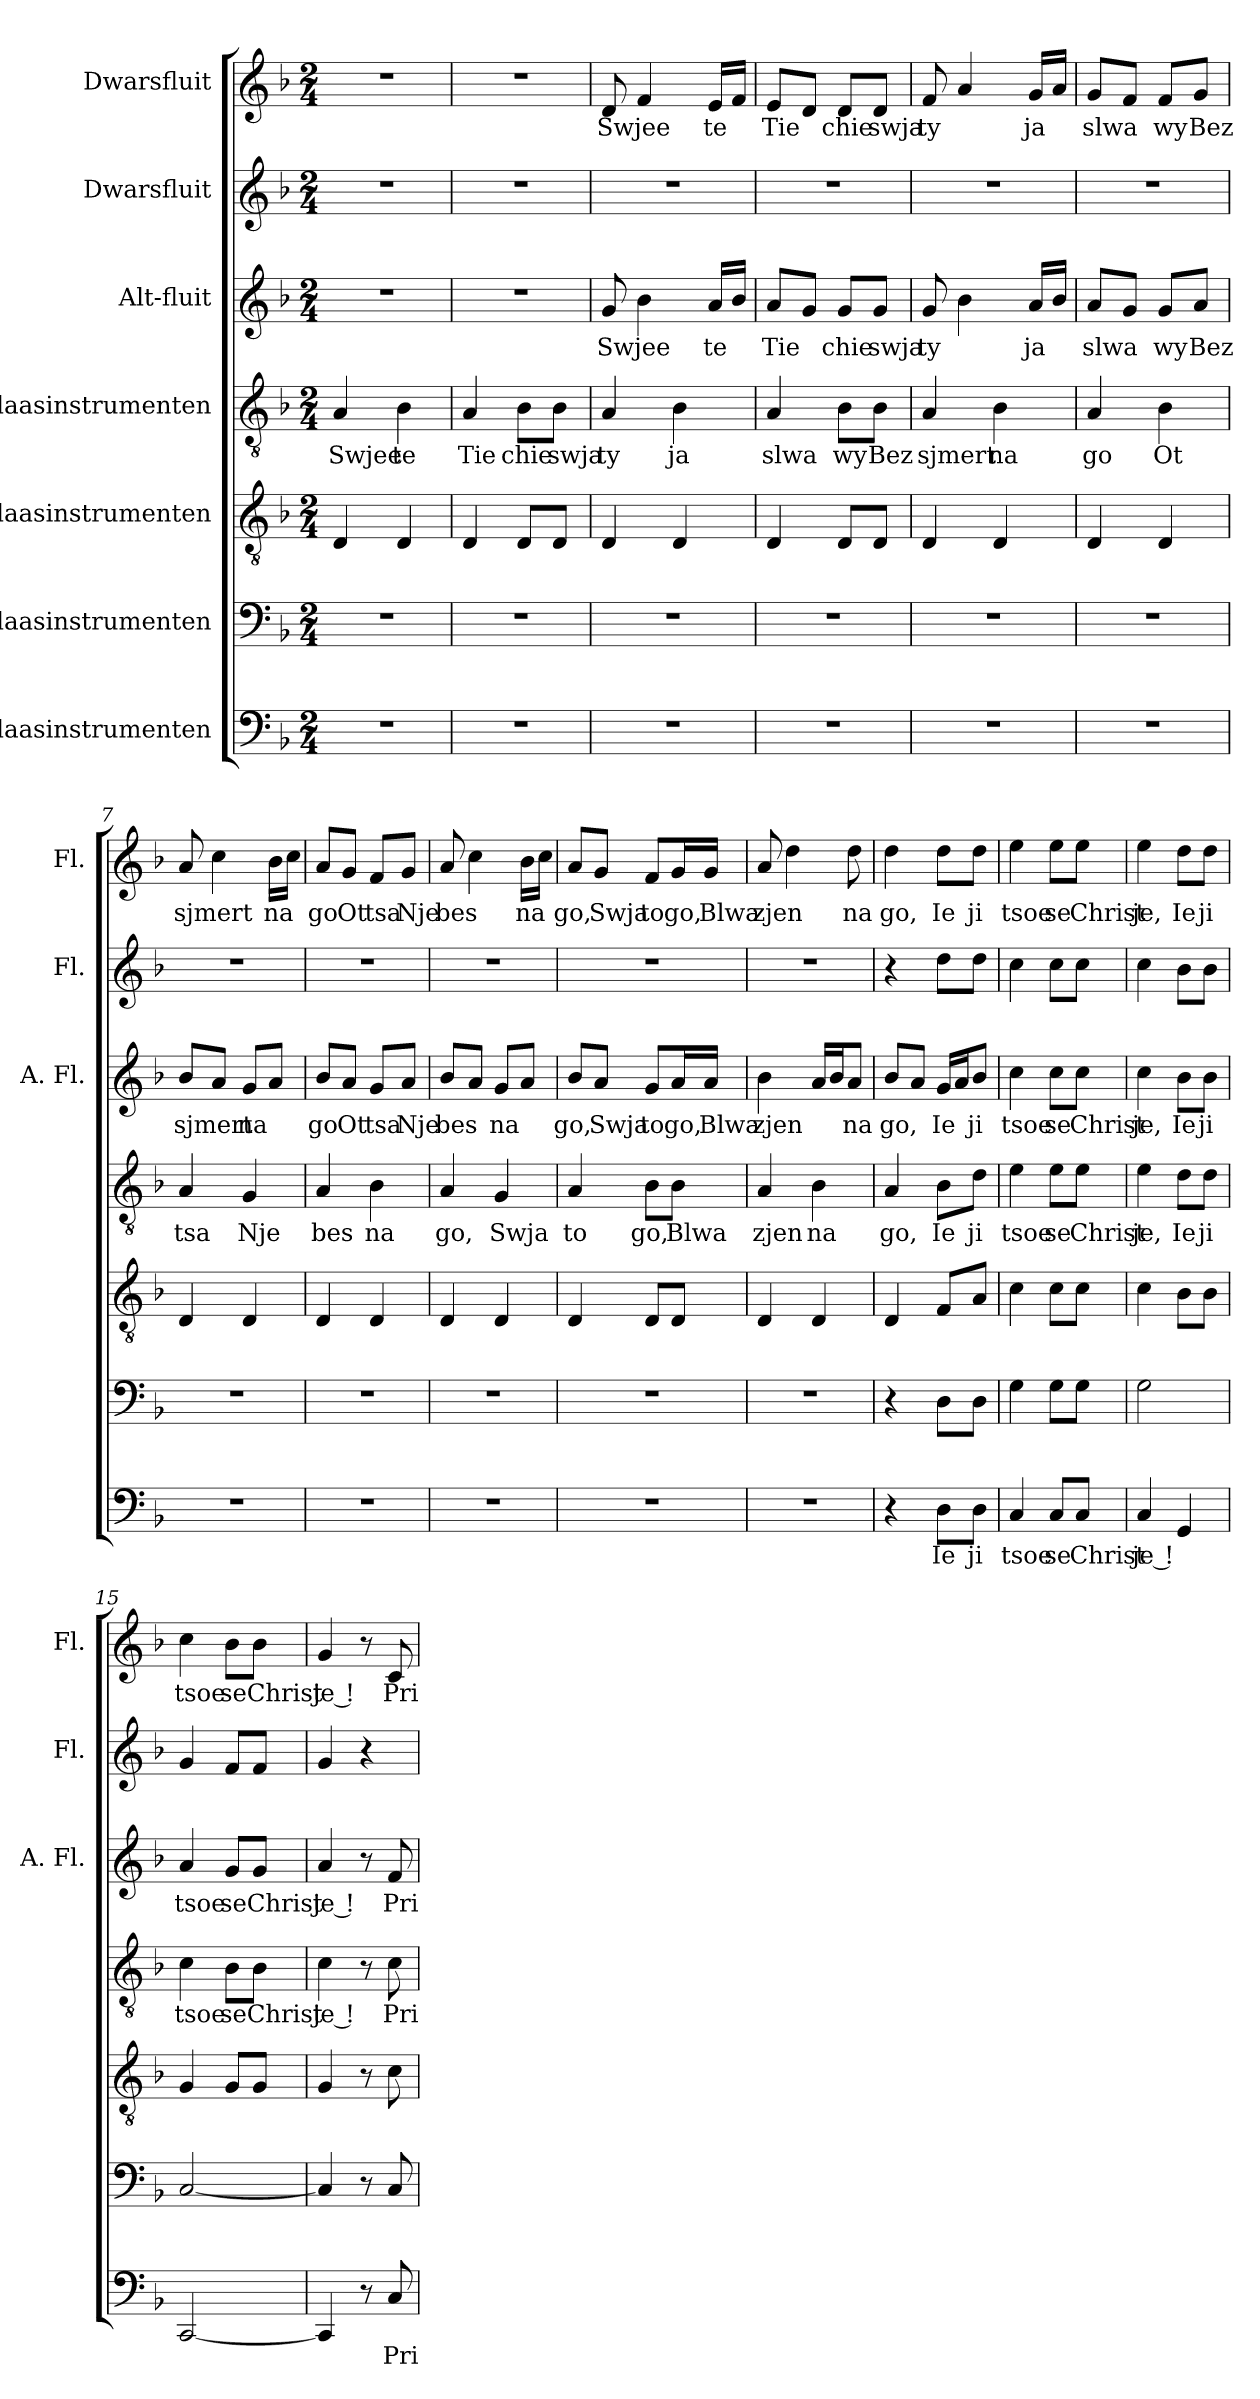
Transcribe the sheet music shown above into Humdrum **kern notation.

**kern	**text	**kern	**kern	**kern	**text	**kern	**text	**kern	**kern	**text
*part7	*part7	*part6	*part5	*part4	*part4	*part3	*part3	*part2	*part1	*part1
*staff7	*staff7	*staff6	*staff5	*staff4	*staff4	*staff3	*staff3	*staff2	*staff1	*staff1
*I"Blaasinstrumenten	*	*I"Blaasinstrumenten	*I"Blaasinstrumenten	*I"Blaasinstrumenten	*	*I"Alt-fluit	*	*I"Dwarsfluit	*I"Dwarsfluit	*
*	*	*	*	*	*	*I'A. Fl.	*	*I'Fl.	*I'Fl.	*
*clefF4	*	*clefF4	*clefGv2	*clefGv2	*	*clefG2	*	*clefG2	*clefG2	*
*	*	*	*	*	*	*ITrd3c5	*	*	*	*
*k[b-]	*	*k[b-]	*k[b-]	*k[b-]	*	*k[]	*	*k[b-]	*k[b-]	*
*M2/4	*	*M2/4	*M2/4	*M2/4	*	*M2/4	*	*M2/4	*M2/4	*
*MM42	*	*MM42	*MM42	*MM42	*	*MM42	*	*MM42	*MM42	*
=1	=1	=1	=1	=1	=1	=1	=1	=1	=1	=1
!	!	!	!	!	!LO:LY:b	!	!	!	!	!
2r	.	2r	4D/	4A/	Swjee	2r	.	2r	2r	.
!	!	!	!	!	!LO:LY:b	!	!	!	!	!
.	.	.	4D/	4B-\	te	.	.	.	.	.
=2	=2	=2	=2	=2	=2	=2	=2	=2	=2	=2
!	!	!	!	!	!LO:LY:b	!	!	!	!	!
2r	.	2r	4D/	4A/	Tie	2r	.	2r	2r	.
!	!	!	!	!	!LO:LY:b	!	!	!	!	!
.	.	.	8D/L	8B-\L	chie	.	.	.	.	.
!	!	!	!	!	!LO:LY:b	!	!	!	!	!
.	.	.	8D/J	8B-\J	swja	.	.	.	.	.
=3	=3	=3	=3	=3	=3	=3	=3	=3	=3	=3
!	!	!	!	!	!LO:LY:b	!	!LO:LY:b	!	!	!LO:LY:b
2r	.	2r	4D/	4A/	ty	8d/	Swjee	2r	8d/	Swjee
.	.	.	.	.	.	4f\	.	.	4f/	.
!	!	!	!	!	!LO:LY:b	!	!	!	!	!
.	.	.	4D/	4B-\	ja	.	.	.	.	.
!	!	!	!	!	!	!	!LO:LY:b	!	!	!LO:LY:b
.	.	.	.	.	.	16e/LL	te	.	16e/LL	te
.	.	.	.	.	.	16f/JJ	.	.	16f/JJ	.
=4	=4	=4	=4	=4	=4	=4	=4	=4	=4	=4
!	!	!	!	!	!LO:LY:b	!	!LO:LY:b	!	!	!LO:LY:b
2r	.	2r	4D/	4A/	slwa	8e/L	Tie	2r	8e/L	Tie
.	.	.	.	.	.	8d/J	.	.	8d/J	.
!	!	!	!	!	!LO:LY:b	!	!LO:LY:b	!	!	!LO:LY:b
.	.	.	8D/L	8B-\L	wy	8d/L	chie	.	8d/L	chie
!	!	!	!	!	!LO:LY:b	!	!LO:LY:b	!	!	!LO:LY:b
.	.	.	8D/J	8B-\J	Bez	8d/J	swja	.	8d/J	swja
=5	=5	=5	=5	=5	=5	=5	=5	=5	=5	=5
!	!	!	!	!	!LO:LY:b	!	!LO:LY:b	!	!	!LO:LY:b
2r	.	2r	4D/	4A/	sjmert	8d/	ty	2r	8f/	ty
.	.	.	.	.	.	4f\	.	.	4a/	.
!	!	!	!	!	!LO:LY:b	!	!	!	!	!
.	.	.	4D/	4B-\	na	.	.	.	.	.
!	!	!	!	!	!	!	!LO:LY:b	!	!	!LO:LY:b
.	.	.	.	.	.	16e/LL	ja	.	16g/LL	ja
.	.	.	.	.	.	16f/JJ	.	.	16a/JJ	.
!!LO:PB:g=z
=6	=6	=6	=6	=6	=6	=6	=6	=6	=6	=6
!	!	!	!	!	!LO:LY:b	!	!LO:LY:b	!	!	!LO:LY:b
2r	.	2r	4D/	4A/	go	8e/L	slwa	2r	8g/L	slwa
.	.	.	.	.	.	8d/J	.	.	8f/J	.
!	!	!	!	!	!LO:LY:b	!	!LO:LY:b	!	!	!LO:LY:b
.	.	.	4D/	4B-\	Ot	8d/L	wy	.	8f/L	wy
!	!	!	!	!	!	!	!LO:LY:b	!	!	!LO:LY:b
.	.	.	.	.	.	8e/J	Bez	.	8g/J	Bez
=7	=7	=7	=7	=7	=7	=7	=7	=7	=7	=7
!	!	!	!	!	!LO:LY:b	!	!LO:LY:b	!	!	!LO:LY:b
2r	.	2r	4D/	4A/	tsa	8f/L	sjmert	2r	8a/	sjmert
.	.	.	.	.	.	8e/J	.	.	4cc\	.
!	!	!	!	!	!LO:LY:b	!	!LO:LY:b	!	!	!
.	.	.	4D/	4G/	Nje	8d/L	na	.	.	.
!	!	!	!	!	!	!	!	!	!	!LO:LY:b
.	.	.	.	.	.	8e/J	.	.	16b-\LL	na
.	.	.	.	.	.	.	.	.	16cc\JJ	.
=8	=8	=8	=8	=8	=8	=8	=8	=8	=8	=8
!	!	!	!	!	!LO:LY:b	!	!LO:LY:b	!	!	!LO:LY:b
2r	.	2r	4D/	4A/	bes	8f/L	go	2r	8a/L	go
!	!	!	!	!	!	!	!LO:LY:b	!	!	!LO:LY:b
.	.	.	.	.	.	8e/J	Ot	.	8g/J	Ot
!	!	!	!	!	!LO:LY:b	!	!LO:LY:b	!	!	!LO:LY:b
.	.	.	4D/	4B-\	na	8d/L	tsa	.	8f/L	tsa
!	!	!	!	!	!	!	!LO:LY:b	!	!	!LO:LY:b
.	.	.	.	.	.	8e/J	Nje	.	8g/J	Nje
=9	=9	=9	=9	=9	=9	=9	=9	=9	=9	=9
!	!	!	!	!	!LO:LY:b	!	!LO:LY:b	!	!	!LO:LY:b
2r	.	2r	4D/	4A/	go,	8f/L	bes	2r	8a/	bes
.	.	.	.	.	.	8e/J	.	.	4cc\	.
!	!	!	!	!	!LO:LY:b	!	!LO:LY:b	!	!	!
.	.	.	4D/	4G/	Swja	8d/L	na	.	.	.
!	!	!	!	!	!	!	!	!	!	!LO:LY:b
.	.	.	.	.	.	8e/J	.	.	16b-\LL	na
.	.	.	.	.	.	.	.	.	16cc\JJ	.
=10	=10	=10	=10	=10	=10	=10	=10	=10	=10	=10
!	!	!	!	!	!LO:LY:b	!	!LO:LY:b	!	!	!LO:LY:b
2r	.	2r	4D/	4A/	to	8f/L	go,	2r	8a/L	go,
!	!	!	!	!	!	!	!LO:LY:b	!	!	!LO:LY:b
.	.	.	.	.	.	8e/J	Swja	.	8g/J	Swja
!	!	!	!	!	!LO:LY:b	!	!LO:LY:b	!	!	!LO:LY:b
.	.	.	8D/L	8B-\L	go,	8d/L	to	.	8f/L	to
!	!	!	!	!	!LO:LY:b	!	!LO:LY:b	!	!	!LO:LY:b
.	.	.	8D/J	8B-\J	Blwa	16e/L	go,	.	16g/L	go,
!	!	!	!	!	!	!	!LO:LY:b	!	!	!LO:LY:b
.	.	.	.	.	.	16e/JJ	Blwa	.	16g/JJ	Blwa
!!LO:PB:g=z
=11	=11	=11	=11	=11	=11	=11	=11	=11	=11	=11
!	!	!	!	!	!LO:LY:b	!	!LO:LY:b	!	!	!LO:LY:b
2r	.	2r	4D/	4A/	zjen	4f\	zjen	2r	8a/	zjen
.	.	.	.	.	.	.	.	.	4dd\	.
!	!	!	!	!	!LO:LY:b	!	!	!	!	!
.	.	.	4D/	4B-\	na	16e/LL	.	.	.	.
.	.	.	.	.	.	16f/J	.	.	.	.
!	!	!	!	!	!	!	!LO:LY:b	!	!	!LO:LY:b
.	.	.	.	.	.	8e/J	na	.	8dd\	na
=12	=12	=12	=12	=12	=12	=12	=12	=12	=12	=12
!	!	!	!	!	!LO:LY:b	!	!LO:LY:b	!	!	!LO:LY:b
4r	.	4r	4D/	4A/	go,	8f/L	go,	4r	4dd\	go,
.	.	.	.	.	.	8e/J	.	.	.	.
!	!LO:LY:b	!	!	!	!LO:LY:b	!	!LO:LY:b	!	!	!LO:LY:b
8D\L	Ie	8D\L	8F/L	8B-\L	Ie	16d/LL	Ie	8dd\L	8dd\L	Ie
.	.	.	.	.	.	16e/J	.	.	.	.
!	!LO:LY:b	!	!	!	!LO:LY:b	!	!LO:LY:b	!	!	!LO:LY:b
8D\J	ji	8D\J	8A/J	8d\J	ji	8f/J	ji	8dd\J	8dd\J	ji
=13	=13	=13	=13	=13	=13	=13	=13	=13	=13	=13
!	!LO:LY:b	!	!	!	!LO:LY:b	!	!LO:LY:b	!	!	!LO:LY:b
4C/	tsoe	4G\	4c\	4e\	tsoe	4g\	tsoe	4cc\	4ee\	tsoe
!	!LO:LY:b	!	!	!	!LO:LY:b	!	!LO:LY:b	!	!	!LO:LY:b
8C/L	se	8G\L	8c\L	8e\L	se	8g\L	se	8cc\L	8ee\L	se
!	!LO:LY:b	!	!	!	!LO:LY:b	!	!LO:LY:b	!	!	!LO:LY:b
8C/J	Christ	8G\J	8c\J	8e\J	Christ	8g\J	Christ	8cc\J	8ee\J	Christ
=14	=14	=14	=14	=14	=14	=14	=14	=14	=14	=14
!	!LO:LY:b	!	!	!	!LO:LY:b	!	!LO:LY:b	!	!	!LO:LY:b
4C/	je !	2G\	4c\	4e\	je,	4g\	je,	4cc\	4ee\	je,
!	!	!	!	!	!LO:LY:b	!	!LO:LY:b	!	!	!LO:LY:b
4GG/	.	.	8B-\L	8d\L	Ie	8f\L	Ie	8b-\L	8dd\L	Ie
!	!	!	!	!	!LO:LY:b	!	!LO:LY:b	!	!	!LO:LY:b
.	.	.	8B-\J	8d\J	ji	8f\J	ji	8b-\J	8dd\J	ji
=15	=15	=15	=15	=15	=15	=15	=15	=15	=15	=15
!	!	!	!	!	!LO:LY:b	!	!LO:LY:b	!	!	!LO:LY:b
[2CC/	.	[2C/	4G/	4c\	tsoe	4e/	tsoe	4g/	4cc\	tsoe
!	!	!	!	!	!LO:LY:b	!	!LO:LY:b	!	!	!LO:LY:b
.	.	.	8G/L	8B-\L	se	8d/L	se	8f/L	8b-\L	se
!	!	!	!	!	!LO:LY:b	!	!LO:LY:b	!	!	!LO:LY:b
.	.	.	8G/J	8B-\J	Christ	8d/J	Christ	8f/J	8b-\J	Christ
=16	=16	=16	=16	=16	=16	=16	=16	=16	=16	=16
!	!	!	!	!	!LO:LY:b	!	!LO:LY:b	!	!	!LO:LY:b
4CC/]	.	4C/]	4G/	4c\	je !	4e/	je !	4g/	4g/	je !
8r	.	8r	8r	8r	.	8r	.	4r	8r	.
!	!LO:LY:b	!	!	!	!LO:LY:b	!	!LO:LY:b	!	!	!LO:LY:b
8C/	Pri	8C/	8c\	8c\	Pri	8c/	Pri	.	8c/	Pri
=	=	=	=	=	=	=	=	=	=	=
*-	*-	*-	*-	*-	*-	*-	*-	*-	*-	*-
